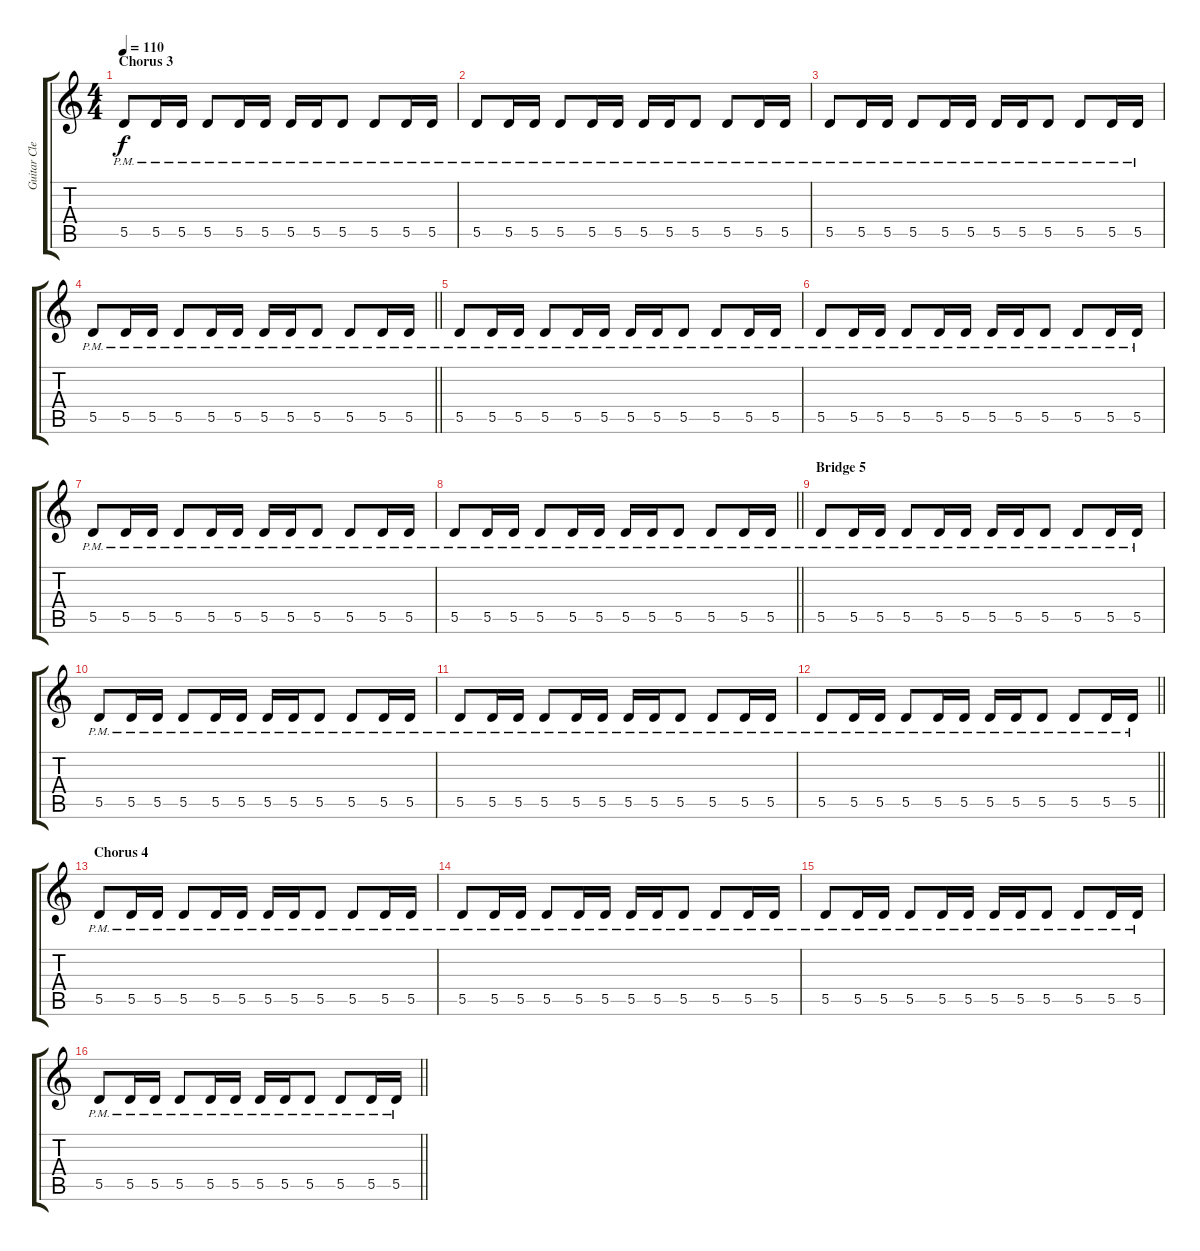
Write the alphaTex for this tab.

\track ("Guitar Clean 2" "Guitar Cle") {instrument acousticguitarsteel}
\staff {score tabs}
\tuning (E4 B3 G3 D3 A2 E2) {hide}
\ts (4 4)
\section ("" "Chorus 3")
\tempo 110
\clef g2
\ks c
5.5{pm}.8{dy f} 5.5{pm}.16 5.5{pm}.16 5.5{pm}.8 5.5{pm}.16 5.5{pm}.16 5.5{pm}.16 5.5{pm}.16 5.5{pm}.8 5.5{pm}.8 5.5{pm}.16 5.5{pm}.16 |
5.5{pm}.8 5.5{pm}.16 5.5{pm}.16 5.5{pm}.8 5.5{pm}.16 5.5{pm}.16 5.5{pm}.16 5.5{pm}.16 5.5{pm}.8 5.5{pm}.8 5.5{pm}.16 5.5{pm}.16 |
5.5{pm}.8 5.5{pm}.16 5.5{pm}.16 5.5{pm}.8 5.5{pm}.16 5.5{pm}.16 5.5{pm}.16 5.5{pm}.16 5.5{pm}.8 5.5{pm}.8 5.5{pm}.16 5.5{pm}.16 |
\barLineRight lightlight
5.5{pm}.8 5.5{pm}.16 5.5{pm}.16 5.5{pm}.8 5.5{pm}.16 5.5{pm}.16 5.5{pm}.16 5.5{pm}.16 5.5{pm}.8 5.5{pm}.8 5.5{pm}.16 5.5{pm}.16 |
5.5{pm}.8 5.5{pm}.16 5.5{pm}.16 5.5{pm}.8 5.5{pm}.16 5.5{pm}.16 5.5{pm}.16 5.5{pm}.16 5.5{pm}.8 5.5{pm}.8 5.5{pm}.16 5.5{pm}.16 |
5.5{pm}.8 5.5{pm}.16 5.5{pm}.16 5.5{pm}.8 5.5{pm}.16 5.5{pm}.16 5.5{pm}.16 5.5{pm}.16 5.5{pm}.8 5.5{pm}.8 5.5{pm}.16 5.5{pm}.16 |
5.5{pm}.8 5.5{pm}.16 5.5{pm}.16 5.5{pm}.8 5.5{pm}.16 5.5{pm}.16 5.5{pm}.16 5.5{pm}.16 5.5{pm}.8 5.5{pm}.8 5.5{pm}.16 5.5{pm}.16 |
\barLineRight lightlight
5.5{pm}.8 5.5{pm}.16 5.5{pm}.16 5.5{pm}.8 5.5{pm}.16 5.5{pm}.16 5.5{pm}.16 5.5{pm}.16 5.5{pm}.8 5.5{pm}.8 5.5{pm}.16 5.5{pm}.16 |
\section ("" "Bridge 5")
5.5{pm}.8 5.5{pm}.16 5.5{pm}.16 5.5{pm}.8 5.5{pm}.16 5.5{pm}.16 5.5{pm}.16 5.5{pm}.16 5.5{pm}.8 5.5{pm}.8 5.5{pm}.16 5.5{pm}.16 |
5.5{pm}.8 5.5{pm}.16 5.5{pm}.16 5.5{pm}.8 5.5{pm}.16 5.5{pm}.16 5.5{pm}.16 5.5{pm}.16 5.5{pm}.8 5.5{pm}.8 5.5{pm}.16 5.5{pm}.16 |
5.5{pm}.8 5.5{pm}.16 5.5{pm}.16 5.5{pm}.8 5.5{pm}.16 5.5{pm}.16 5.5{pm}.16 5.5{pm}.16 5.5{pm}.8 5.5{pm}.8 5.5{pm}.16 5.5{pm}.16 |
\barLineRight lightlight
5.5{pm}.8 5.5{pm}.16 5.5{pm}.16 5.5{pm}.8 5.5{pm}.16 5.5{pm}.16 5.5{pm}.16 5.5{pm}.16 5.5{pm}.8 5.5{pm}.8 5.5{pm}.16 5.5{pm}.16 |
\section ("" "Chorus 4")
5.5{pm}.8 5.5{pm}.16 5.5{pm}.16 5.5{pm}.8 5.5{pm}.16 5.5{pm}.16 5.5{pm}.16 5.5{pm}.16 5.5{pm}.8 5.5{pm}.8 5.5{pm}.16 5.5{pm}.16 |
5.5{pm}.8 5.5{pm}.16 5.5{pm}.16 5.5{pm}.8 5.5{pm}.16 5.5{pm}.16 5.5{pm}.16 5.5{pm}.16 5.5{pm}.8 5.5{pm}.8 5.5{pm}.16 5.5{pm}.16 |
5.5{pm}.8 5.5{pm}.16 5.5{pm}.16 5.5{pm}.8 5.5{pm}.16 5.5{pm}.16 5.5{pm}.16 5.5{pm}.16 5.5{pm}.8 5.5{pm}.8 5.5{pm}.16 5.5{pm}.16 |
\barLineRight lightlight
5.5{pm}.8 5.5{pm}.16 5.5{pm}.16 5.5{pm}.8 5.5{pm}.16 5.5{pm}.16 5.5{pm}.16 5.5{pm}.16 5.5{pm}.8 5.5{pm}.8 5.5{pm}.16 5.5{pm}.16
